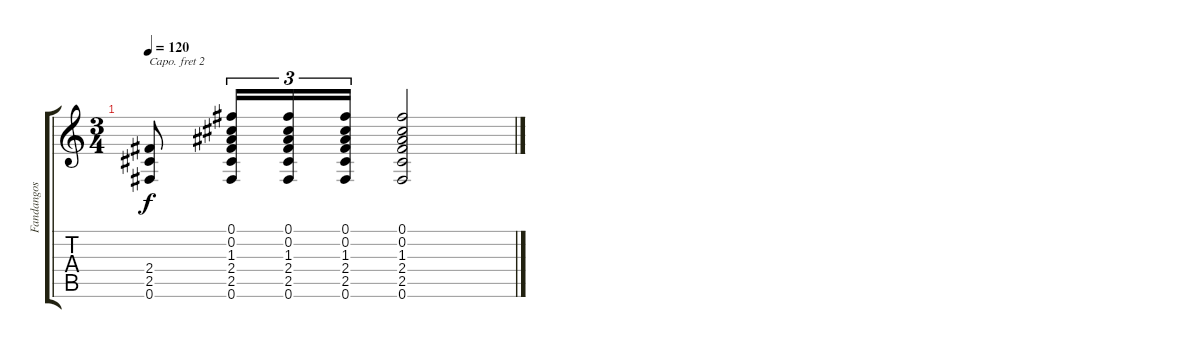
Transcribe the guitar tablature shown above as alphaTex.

\track ("Fandangos de Huelva" "Fandangos ") {instrument acousticguitarnylon}
\staff {score tabs}
\capo 2
\tuning (E4 B3 G3 D3 A2 E2) {hide}
\ts (3 4)
\tempo 120
\clef g2
\ks c
(2.4{t} 2.5{t} 0.6{t}).8{dy f} (0.1 0.2 1.3 2.4 2.5 0.6).16{tu (3 2)} (0.1 0.2 1.3 2.4 2.5 0.6).16{tu (3 2)} (0.1 0.2 1.3 2.4 2.5 0.6).16{tu (3 2)} (0.1 0.2 1.3 2.4 2.5 0.6).2
